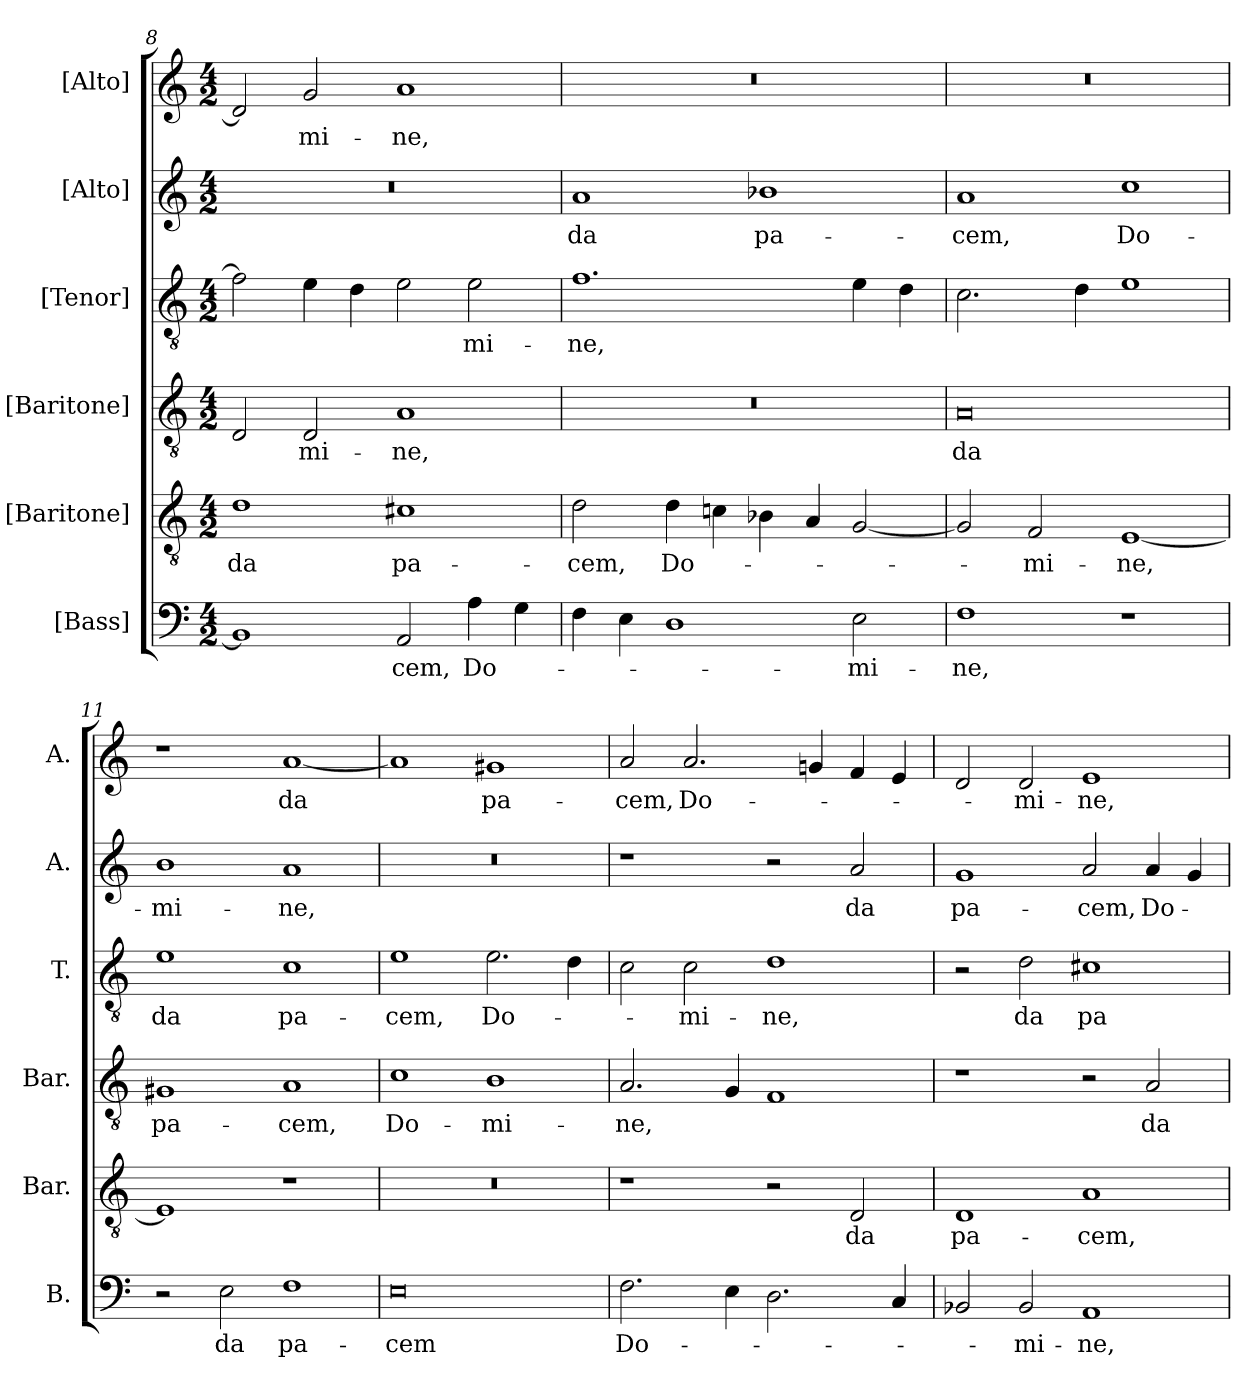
**kern	**text	**kern	**text	**kern	**text	**kern	**text	**kern	**text	**kern	**text
*part6	*part6	*part5	*part5	*part4	*part4	*part3	*part3	*part2	*part2	*part1	*part1
*staff6	*staff6	*staff5	*staff5	*staff4	*staff4	*staff3	*staff3	*staff2	*staff2	*staff1	*staff1
*I"[Bass]	*	*I"[Baritone]	*	*I"[Baritone]	*	*I"[Tenor]	*	*I"[Alto]	*	*I"[Alto]	*
*I'B.	*	*I'Bar.	*	*I'Bar.	*	*I'T.	*	*I'A.	*	*I'A.	*
*clefF4	*	*clefGv2	*	*clefGv2	*	*clefGv2	*	*clefG2	*	*clefG2	*
*	*	*ITrd7c12	*	*ITrd7c12	*	*ITrd7c12	*	*	*	*	*
*k[]	*	*k[]	*	*k[]	*	*k[]	*	*k[]	*	*k[]	*
*C:	*	*C:	*	*C:	*	*C:	*	*C:	*	*C:	*
*M4/2	*	*M4/2	*	*M4/2	*	*M4/2	*	*M4/2	*	*M4/2	*
=8	=8	=8	=8	=8	=8	=8	=8	=8	=8	=8	=8
!	!	!	!LO:LY:b	!	!	!	!	!LO:N:vis=1	!	!	!
1BB-]	.	1D	da	2DD/	.	2F\]	.	0r	.	2d/]	.
!	!	!	!	!	!LO:LY:b	!	!	!	!	!	!LO:LY:b
.	.	.	.	2DD/	-mi-	4E\	.	.	.	2g/	-mi-
.	.	.	.	.	.	4D\	.	.	.	.	.
!	!LO:LY:b	!	!LO:LY:b	!	!LO:LY:b	!	!	!	!	!	!LO:LY:b
2AA/	-cem,	1C#X	pa-	1AA	-ne,	2E\	.	.	.	1a	-ne,
!	!LO:LY:b	!	!	!	!	!	!LO:LY:b	!	!	!	!
4A\	Do-	.	.	.	.	2E\	-mi-	.	.	.	.
4G\	.	.	.	.	.	.	.	.	.	.	.
=9	=9	=9	=9	=9	=9	=9	=9	=9	=9	=9	=9
!	!	!	!LO:LY:b	!LO:N:vis=1	!	!	!LO:LY:b	!	!LO:LY:b	!LO:N:vis=1	!
4F\	.	2D\	-cem,	0r	.	1.F	-ne,	1a	da	0r	.
4E\	.	.	.	.	.	.	.	.	.	.	.
!	!	!	!LO:LY:b	!	!	!	!	!	!	!	!
1D	.	4D\	Do-	.	.	.	.	.	.	.	.
.	.	4Cn\	.	.	.	.	.	.	.	.	.
!	!	!	!	!	!	!	!	!	!LO:LY:b	!	!
.	.	4BB-X\	.	.	.	.	.	1b-X	pa-	.	.
.	.	4AA/	.	.	.	.	.	.	.	.	.
!	!LO:LY:b	!	!	!	!	!	!	!	!	!	!
2E\	-mi-	[<2GG/	.	.	.	4E\	.	.	.	.	.
.	.	.	.	.	.	4D\	.	.	.	.	.
!!LO:PB:g=z
=10	=10	=10	=10	=10	=10	=10	=10	=10	=10	=10	=10
!	!LO:LY:b	!	!	!	!LO:LY:b	!	!	!	!LO:LY:b	!LO:N:vis=1	!
1F	-ne,	2GG/]	.	0AA	da	2.C\	.	1a	-cem,	0r	.
!	!	!	!LO:LY:b	!	!	!	!	!	!	!	!
.	.	2FF/	-mi-	.	.	.	.	.	.	.	.
.	.	.	.	.	.	4D\	.	.	.	.	.
!	!	!	!LO:LY:b	!	!	!	!	!	!LO:LY:b	!	!
1r	.	[<1EE	-ne,	.	.	1E	.	1cc	Do-	.	.
=11	=11	=11	=11	=11	=11	=11	=11	=11	=11	=11	=11
!	!	!	!	!	!LO:LY:b	!	!LO:LY:b	!	!LO:LY:b	!	!
2r	.	1EE]	.	1GG#X	pa-	1E	da	1b	-mi-	1r	.
!	!LO:LY:b	!	!	!	!	!	!	!	!	!	!
2E\	da	.	.	.	.	.	.	.	.	.	.
!	!LO:LY:b	!	!	!	!LO:LY:b	!	!LO:LY:b	!	!LO:LY:b	!	!LO:LY:b
1F	pa-	1r	.	1AA	-cem,	1C	pa-	1a	-ne,	[<1a	da
=12	=12	=12	=12	=12	=12	=12	=12	=12	=12	=12	=12
!	!LO:LY:b	!LO:N:vis=1	!	!	!LO:LY:b	!	!LO:LY:b	!LO:N:vis=1	!	!	!
0E	-cem	0r	.	1C	Do-	1E	-cem,	0r	.	1a]	.
!	!	!	!	!	!LO:LY:b	!	!LO:LY:b	!	!	!	!LO:LY:b
.	.	.	.	1BB	-mi-	2.E\	Do-	.	.	1g#X	pa-
.	.	.	.	.	.	4D\	.	.	.	.	.
=13	=13	=13	=13	=13	=13	=13	=13	=13	=13	=13	=13
!	!LO:LY:b	!	!	!	!LO:LY:b	!	!	!	!	!	!LO:LY:b
2.F\	Do-	1r	.	2.AA/	-ne,	2C\	.	1r	.	2a/	-cem,
!	!	!	!	!	!	!	!LO:LY:b	!	!	!	!LO:LY:b
.	.	.	.	.	.	2C\	-mi-	.	.	2.a/	Do-
4E\	.	.	.	4GG/	.	.	.	.	.	.	.
!	!	!	!	!	!	!	!LO:LY:b	!	!	!	!
2.D\	.	2r	.	1FF	.	1D	-ne,	2r	.	.	.
.	.	.	.	.	.	.	.	.	.	4gn/	.
!	!	!	!LO:LY:b	!	!	!	!	!	!LO:LY:b	!	!
.	.	2DD/	da	.	.	.	.	2a/	da	4f/	.
4C/	.	.	.	.	.	.	.	.	.	4e/	.
!!LO:LB:g=z
=14	=14	=14	=14	=14	=14	=14	=14	=14	=14	=14	=14
!	!	!	!LO:LY:b	!	!	!	!	!	!LO:LY:b	!	!
2BB-X/	.	1DD	pa-	1r	.	2r	.	1g	pa-	2d/	.
!	!LO:LY:b	!	!	!	!	!	!LO:LY:b	!	!	!	!LO:LY:b
2BB-/	-mi-	.	.	.	.	2D\	da	.	.	2d/	-mi-
!	!LO:LY:b	!	!LO:LY:b	!	!	!	!LO:LY:b	!	!LO:LY:b	!	!LO:LY:b
1AA	-ne,	1AA	-cem,	2r	.	1C#X	pa-	2a/	-cem,	1e	-ne,
!	!	!	!	!	!LO:LY:b	!	!	!	!LO:LY:b	!	!
.	.	.	.	2AA/	da	.	.	4a/	Do-	.	.
.	.	.	.	.	.	.	.	4g/	.	.	.
=	=	=	=	=	=	=	=	=	=	=	=
*-	*-	*-	*-	*-	*-	*-	*-	*-	*-	*-	*-
